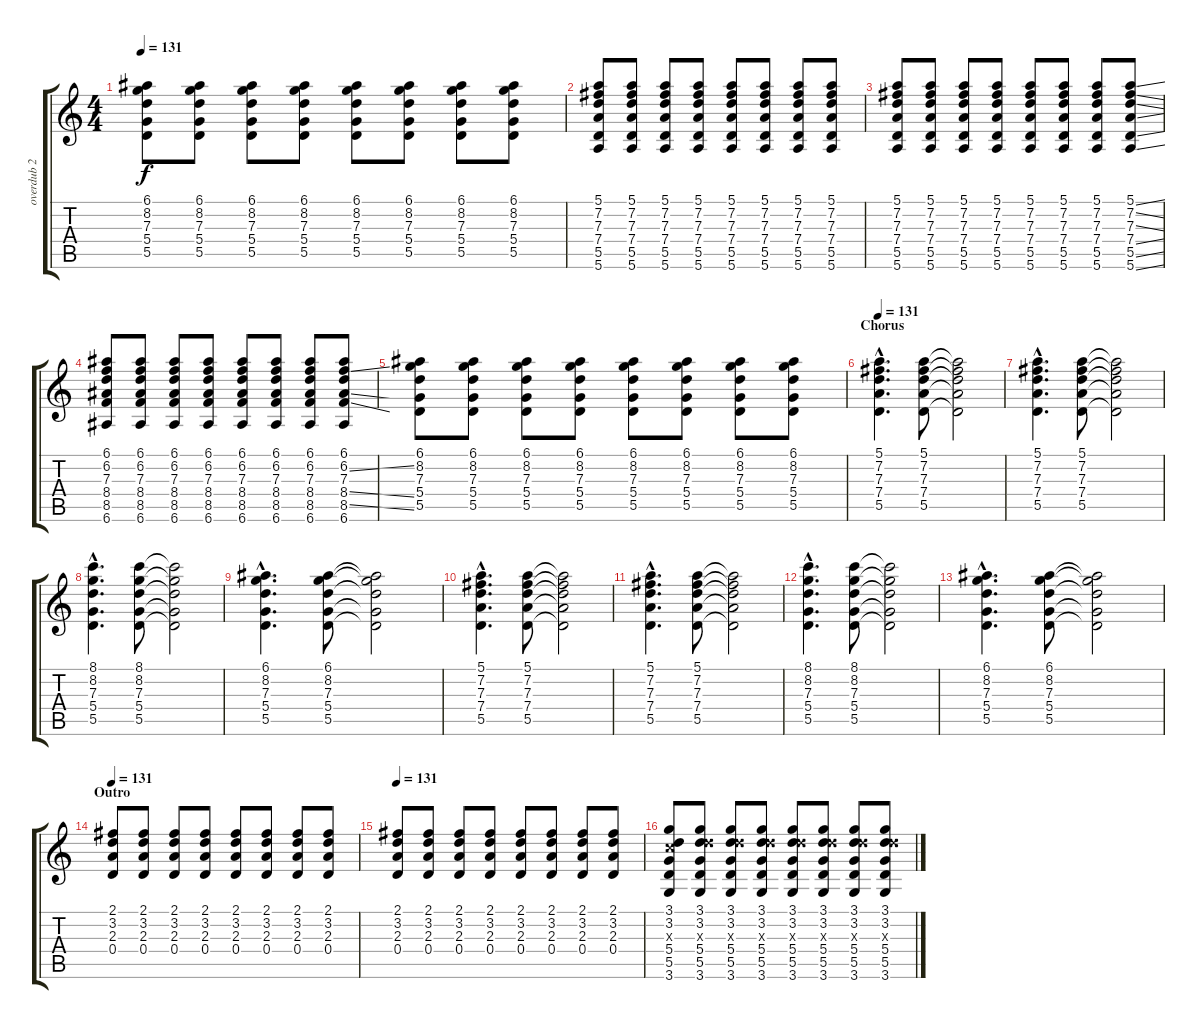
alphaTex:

\track ("overdub 2" "overdub 2") {instrument electricguitarjazz}
\staff {score tabs}
\tuning (E4 B3 G3 D3 A2 E2) {hide}
\ts (4 4)
\tempo 131
\clef g2
\ks c
(6.1 8.2 7.3 5.4 5.5).8{dy f} (6.1 8.2 7.3 5.4 5.5).8 (6.1 8.2 7.3 5.4 5.5).8 (6.1 8.2 7.3 5.4 5.5).8 (6.1 8.2 7.3 5.4 5.5).8 (6.1 8.2 7.3 5.4 5.5).8 (6.1 8.2 7.3 5.4 5.5).8 (6.1 8.2 7.3 5.4 5.5).8 |
(5.1 7.2 7.3 7.4 5.5 5.6).8 (5.1 7.2 7.3 7.4 5.5 5.6).8 (5.1 7.2 7.3 7.4 5.5 5.6).8 (5.1 7.2 7.3 7.4 5.5 5.6).8 (5.1 7.2 7.3 7.4 5.5 5.6).8 (5.1 7.2 7.3 7.4 5.5 5.6).8 (5.1 7.2 7.3 7.4 5.5 5.6).8 (5.1 7.2 7.3 7.4 5.5 5.6).8 |
(5.1 7.2 7.3 7.4 5.5 5.6).8 (5.1 7.2 7.3 7.4 5.5 5.6).8 (5.1 7.2 7.3 7.4 5.5 5.6).8 (5.1 7.2 7.3 7.4 5.5 5.6).8 (5.1 7.2 7.3 7.4 5.5 5.6).8 (5.1 7.2 7.3 7.4 5.5 5.6).8 (5.1 7.2 7.3 7.4 5.5 5.6).8 (5.1{ss} 7.2{ss} 7.3{ss} 7.4{ss} 5.5{ss} 5.6{ss}).8 |
(6.1 6.2 7.3 8.4 8.5 6.6).8 (6.1 6.2 7.3 8.4 8.5 6.6).8 (6.1 6.2 7.3 8.4 8.5 6.6).8 (6.1 6.2 7.3 8.4 8.5 6.6).8 (6.1 6.2 7.3 8.4 8.5 6.6).8 (6.1 6.2 7.3 8.4 8.5 6.6).8 (6.1 6.2 7.3 8.4 8.5 6.6).8 (6.1 6.2{ss} 7.3 8.4{ss} 8.5{ss} 6.6).8 |
(6.1 8.2 7.3 5.4 5.5).8 (6.1 8.2 7.3 5.4 5.5).8 (6.1 8.2 7.3 5.4 5.5).8 (6.1 8.2 7.3 5.4 5.5).8 (6.1 8.2 7.3 5.4 5.5).8 (6.1 8.2 7.3 5.4 5.5).8 (6.1 8.2 7.3 5.4 5.5).8 (6.1 8.2 7.3 5.4 5.5).8 |
\section ("" "Chorus")
\tempo 131
(5.1{hac} 7.2{hac} 7.3{hac} 7.4{hac} 5.5{hac}).4{d volume 6 balance 12 instrument overdrivenguitar} (5.1 7.2 7.3 7.4 5.5).8 (5.1{t} 7.2{t} 7.3{t} 7.4{t} 5.5{t}).2 |
(5.1{hac} 7.2{hac} 7.3{hac} 7.4{hac} 5.5{hac}).4{d} (5.1 7.2 7.3 7.4 5.5).8 (5.1{t} 7.2{t} 7.3{t} 7.4{t} 5.5{t}).2 |
(8.1{hac} 8.2{hac} 7.3{hac} 5.4{hac} 5.5{hac}).4{d} (8.1 8.2 7.3 5.4 5.5).8 (8.1{t} 8.2{t} 7.3{t} 5.4{t} 5.5{t}).2 |
(6.1{hac} 8.2{hac} 7.3{hac} 5.4{hac} 5.5{hac}).4{d} (6.1 8.2 7.3 5.4 5.5).8 (6.1{t} 8.2{t} 7.3{t} 5.4{t} 5.5{t}).2 |
(5.1{hac} 7.2{hac} 7.3{hac} 7.4{hac} 5.5{hac}).4{d} (5.1 7.2 7.3 7.4 5.5).8 (5.1{t} 7.2{t} 7.3{t} 7.4{t} 5.5{t}).2 |
(5.1{hac} 7.2{hac} 7.3{hac} 7.4{hac} 5.5{hac}).4{d} (5.1 7.2 7.3 7.4 5.5).8 (5.1{t} 7.2{t} 7.3{t} 7.4{t} 5.5{t}).2 |
(8.1{hac} 8.2{hac} 7.3{hac} 5.4{hac} 5.5{hac}).4{d} (8.1 8.2 7.3 5.4 5.5).8 (8.1{t} 8.2{t} 7.3{t} 5.4{t} 5.5{t}).2 |
(6.1{hac} 8.2{hac} 7.3{hac} 5.4{hac} 5.5{hac}).4{d} (6.1 8.2 7.3 5.4 5.5).8 (6.1{t} 8.2{t} 7.3{t} 5.4{t} 5.5{t}).2 |
\section ("" "Outro")
\tempo 131
(2.1 3.2 2.3 0.4).8{volume 8 balance 14 instrument overdrivenguitar} (2.1 3.2 2.3 0.4).8 (2.1 3.2 2.3 0.4).8 (2.1 3.2 2.3 0.4).8 (2.1 3.2 2.3 0.4).8 (2.1 3.2 2.3 0.4).8 (2.1 3.2 2.3 0.4).8 (2.1 3.2 2.3 0.4).8 |
\tempo 131
(2.1 3.2 2.3 0.4).8 (2.1 3.2 2.3 0.4).8 (2.1 3.2 2.3 0.4).8 (2.1 3.2 2.3 0.4).8 (2.1 3.2 2.3 0.4).8 (2.1 3.2 2.3 0.4).8 (2.1 3.2 2.3 0.4).8 (2.1 3.2 2.3 0.4).8 |
(3.1 3.2 5.3{x} 5.4 5.5 3.6).8 (3.1 3.2 7.3{x} 5.4 5.5 3.6).8 (3.1 3.2 7.3{x} 5.4 5.5 3.6).8 (3.1 3.2 7.3{x} 5.4 5.5 3.6).8 (3.1 3.2 7.3{x} 5.4 5.5 3.6).8 (3.1 3.2 7.3{x} 5.4 5.5 3.6).8 (3.1 3.2 7.3{x} 5.4 5.5 3.6).8 (3.1 3.2 7.3{x} 5.4 5.5 3.6).8
